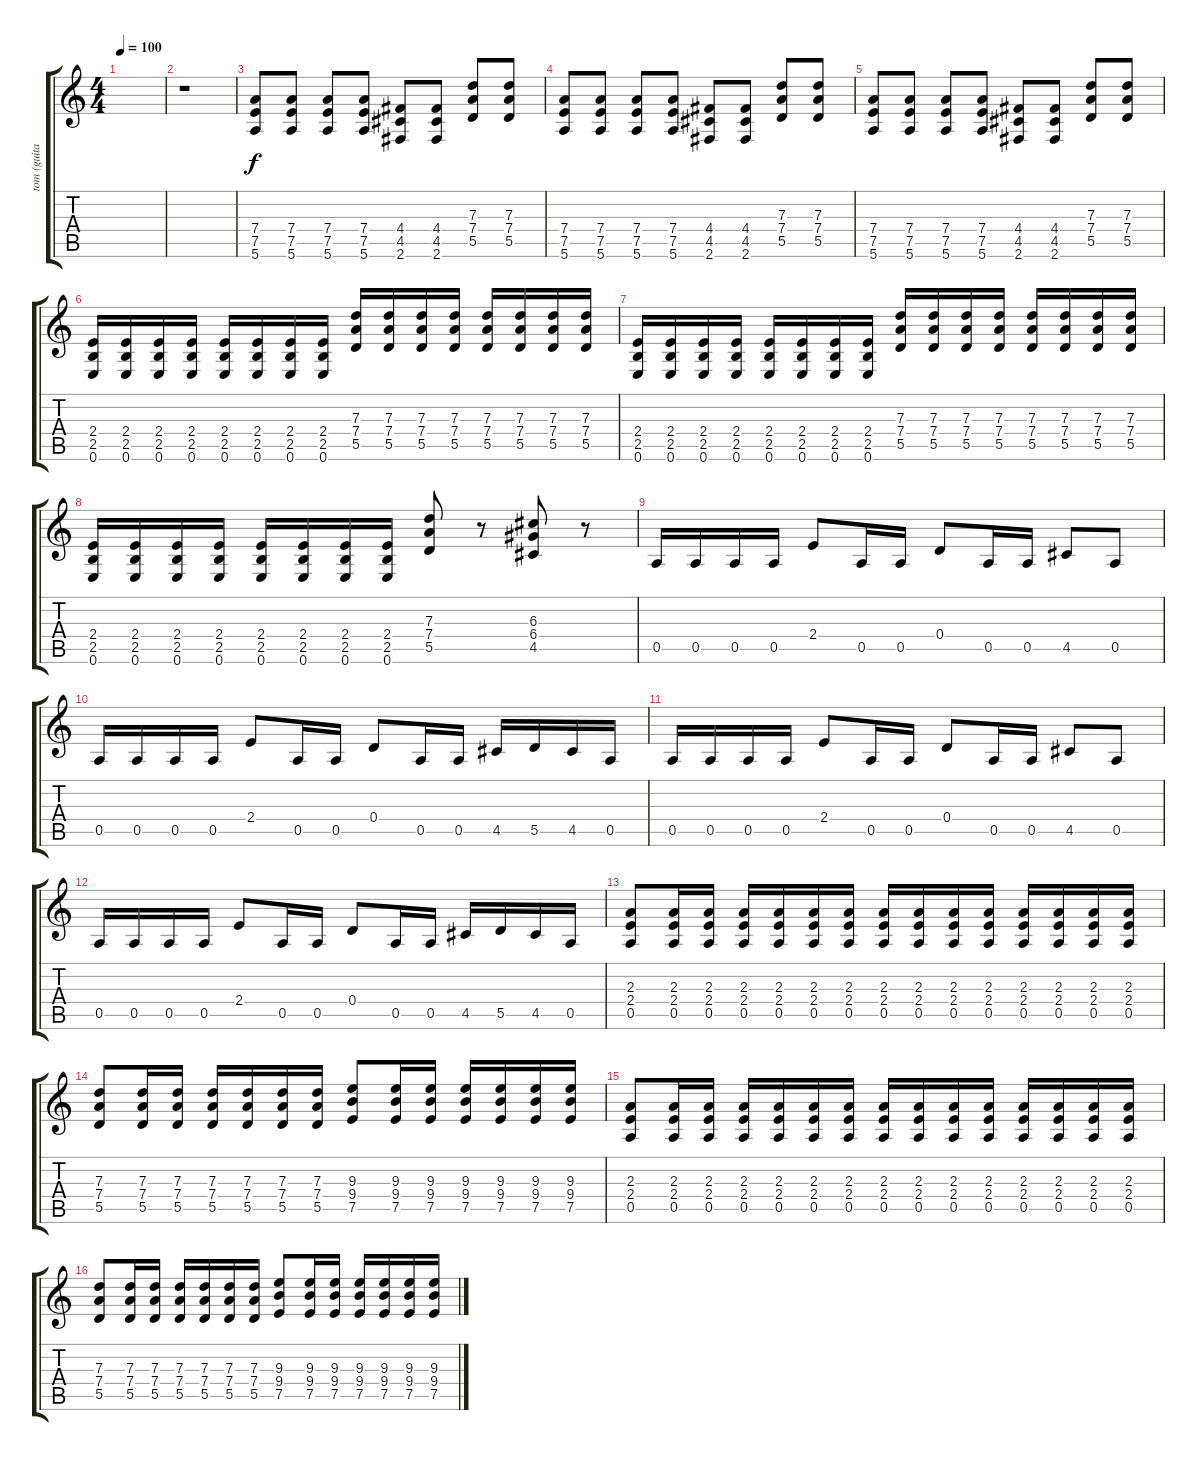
\track ("tom (guitar 1)" "tom (guita") {instrument distortionguitar}
\staff {score tabs}
\tuning (E4 B3 G3 D3 A2 E2) {hide}
\ts (4 4)
\tempo 100
\clef g2
\ks c
|
r.1 |
(7.4 7.5 5.6).8 (7.4 7.5 5.6).8 (7.4 7.5 5.6).8 (7.4 7.5 5.6).8 (4.4 4.5 2.6).8 (4.4 4.5 2.6).8 (7.3 7.4 5.5).8 (7.3 7.4 5.5).8 |
(7.4 7.5 5.6).8 (7.4 7.5 5.6).8 (7.4 7.5 5.6).8 (7.4 7.5 5.6).8 (4.4 4.5 2.6).8 (4.4 4.5 2.6).8 (7.3 7.4 5.5).8 (7.3 7.4 5.5).8 |
(7.4 7.5 5.6).8 (7.4 7.5 5.6).8 (7.4 7.5 5.6).8 (7.4 7.5 5.6).8 (4.4 4.5 2.6).8 (4.4 4.5 2.6).8 (7.3 7.4 5.5).8 (7.3 7.4 5.5).8 |
(2.4 2.5 0.6).16{instrument distortionguitar} (2.4 2.5 0.6).16{instrument electricguitarmuted} (2.4 2.5 0.6).16 (2.4 2.5 0.6).16 (2.4 2.5 0.6).16 (2.4 2.5 0.6).16 (2.4 2.5 0.6).16 (2.4 2.5 0.6).16 (7.3 7.4 5.5).16 (7.3 7.4 5.5).16 (7.3 7.4 5.5).16 (7.3 7.4 5.5).16 (7.3 7.4 5.5).16 (7.3 7.4 5.5).16 (7.3 7.4 5.5).16 (7.3 7.4 5.5).16 |
(2.4 2.5 0.6).16{instrument electricguitarmuted} (2.4 2.5 0.6).16 (2.4 2.5 0.6).16 (2.4 2.5 0.6).16 (2.4 2.5 0.6).16 (2.4 2.5 0.6).16 (2.4 2.5 0.6).16 (2.4 2.5 0.6).16 (7.3 7.4 5.5).16 (7.3 7.4 5.5).16 (7.3 7.4 5.5).16 (7.3 7.4 5.5).16 (7.3 7.4 5.5).16 (7.3 7.4 5.5).16 (7.3 7.4 5.5).16 (7.3 7.4 5.5).16 |
(2.4 2.5 0.6).16{instrument electricguitarmuted} (2.4 2.5 0.6).16 (2.4 2.5 0.6).16 (2.4 2.5 0.6).16 (2.4 2.5 0.6).16 (2.4 2.5 0.6).16 (2.4 2.5 0.6).16 (2.4 2.5 0.6).16 (7.3 7.4 5.5).8{instrument distortionguitar} r.8 (6.3 6.4 4.5).8 r.8 |
0.5.16 0.5.16 0.5.16 0.5.16 2.4.8 0.5.16 0.5.16 0.4.8 0.5.16 0.5.16 4.5.8 0.5.8 |
0.5.16 0.5.16 0.5.16 0.5.16 2.4.8 0.5.16 0.5.16 0.4.8 0.5.16 0.5.16 4.5.16 5.5.16 4.5.16 0.5.16 |
0.5.16 0.5.16 0.5.16 0.5.16 2.4.8 0.5.16 0.5.16 0.4.8 0.5.16 0.5.16 4.5.8 0.5.8 |
0.5.16 0.5.16 0.5.16 0.5.16 2.4.8 0.5.16 0.5.16 0.4.8 0.5.16 0.5.16 4.5.16 5.5.16 4.5.16 0.5.16 |
(2.3 2.4 0.5).8{instrument distortionguitar} (2.3 2.4 0.5).16{instrument electricguitarmuted} (2.3 2.4 0.5).16 (2.3 2.4 0.5).16 (2.3 2.4 0.5).16 (2.3 2.4 0.5).16 (2.3 2.4 0.5).16 (2.3 2.4 0.5).16 (2.3 2.4 0.5).16 (2.3 2.4 0.5).16 (2.3 2.4 0.5).16 (2.3 2.4 0.5).16 (2.3 2.4 0.5).16 (2.3 2.4 0.5).16 (2.3 2.4 0.5).16 |
(7.3 7.4 5.5).8{instrument distortionguitar} (7.3 7.4 5.5).16{instrument electricguitarmuted} (7.3 7.4 5.5).16 (7.3 7.4 5.5).16 (7.3 7.4 5.5).16 (7.3 7.4 5.5).16 (7.3 7.4 5.5).16 (9.3 9.4 7.5).8{instrument distortionguitar} (9.3 9.4 7.5).16{instrument electricguitarmuted} (9.3 9.4 7.5).16 (9.3 9.4 7.5).16 (9.3 9.4 7.5).16 (9.3 9.4 7.5).16 (9.3 9.4 7.5).16 |
(2.3 2.4 0.5).8{instrument distortionguitar} (2.3 2.4 0.5).16{instrument electricguitarmuted} (2.3 2.4 0.5).16 (2.3 2.4 0.5).16 (2.3 2.4 0.5).16 (2.3 2.4 0.5).16 (2.3 2.4 0.5).16 (2.3 2.4 0.5).16 (2.3 2.4 0.5).16 (2.3 2.4 0.5).16 (2.3 2.4 0.5).16 (2.3 2.4 0.5).16 (2.3 2.4 0.5).16 (2.3 2.4 0.5).16 (2.3 2.4 0.5).16 |
(7.3 7.4 5.5).8{instrument distortionguitar} (7.3 7.4 5.5).16{instrument electricguitarmuted} (7.3 7.4 5.5).16 (7.3 7.4 5.5).16 (7.3 7.4 5.5).16 (7.3 7.4 5.5).16 (7.3 7.4 5.5).16 (9.3 9.4 7.5).8{instrument distortionguitar} (9.3 9.4 7.5).16{instrument electricguitarmuted} (9.3 9.4 7.5).16 (9.3 9.4 7.5).16 (9.3 9.4 7.5).16 (9.3 9.4 7.5).16 (9.3 9.4 7.5).16
